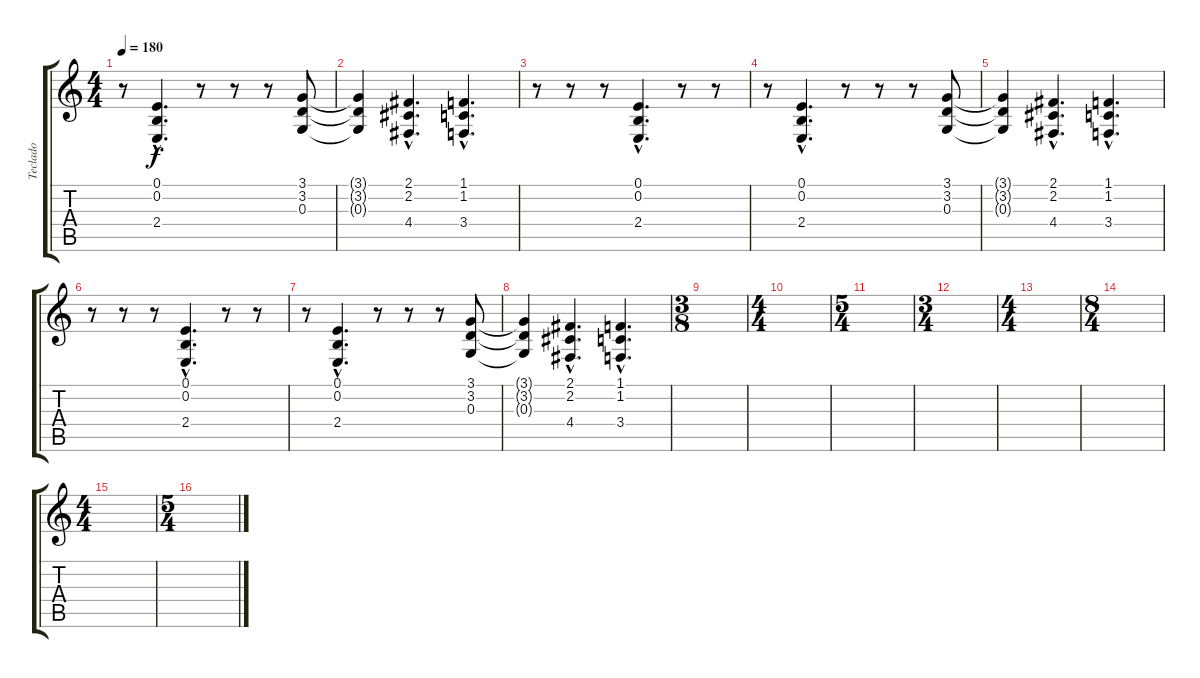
\track ("Teclado" "Teclado") {instrument stringensemble1}
\staff {score tabs}
\tuning (E4 B3 G3 D3 A2 E2) {hide}
\ts (4 4)
\tempo 180
\clef g2
\ks c
r.8{dy f} (0.1{hac} 0.2{hac} 2.4{hac}).4{d} r.8 r.8 r.8 (3.1 3.2 0.3).8 |
(3.1{t} 3.2{t} 0.3{t}).4 (2.1{hac} 2.2{hac} 4.4{hac}).4{d} (1.1{hac} 1.2{hac} 3.4{hac}).4{d} |
r.8 r.8 r.8 (0.1{hac} 0.2{hac} 2.4{hac}).4{d} r.8 r.8 |
r.8 (0.1{hac} 0.2{hac} 2.4{hac}).4{d} r.8 r.8 r.8 (3.1 3.2 0.3).8 |
(3.1{t} 3.2{t} 0.3{t}).4 (2.1{hac} 2.2{hac} 4.4{hac}).4{d} (1.1{hac} 1.2{hac} 3.4{hac}).4{d} |
r.8 r.8 r.8 (0.1{hac} 0.2{hac} 2.4{hac}).4{d} r.8 r.8 |
r.8 (0.1{hac} 0.2{hac} 2.4{hac}).4{d} r.8 r.8 r.8 (3.1 3.2 0.3).8 |
(3.1{t} 3.2{t} 0.3{t}).4 (2.1{hac} 2.2{hac} 4.4{hac}).4{d} (1.1{hac} 1.2{hac} 3.4{hac}).4{d} |
\ts (3 8)
|
\ts (4 4)
|
\ts (5 4)
|
\ts (3 4)
|
\ts (4 4)
|
\ts (8 4)
|
\ts (4 4)
|
\ts (5 4)
